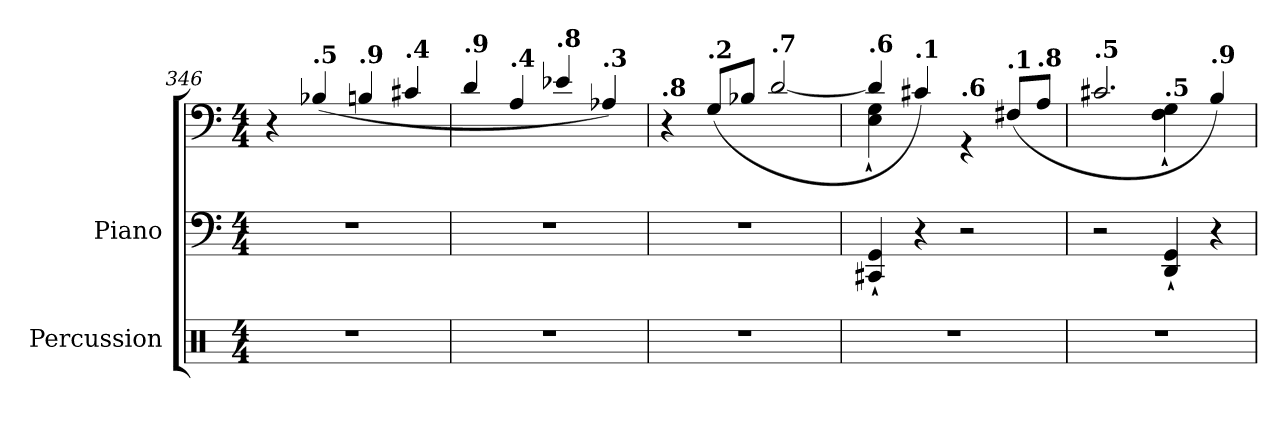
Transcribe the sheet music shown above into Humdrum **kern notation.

**kern	**kern	**kern
*part2	*part1	*part1
*staff3	*staff2	*staff1
*I"Percussion	*I"Piano	*
*I'Perc.	*I'Pno.	*
*clefX	*clefF4	*clefF4
*k[]	*k[]	*k[]
*	*C:	*C:
*M4/4	*M4/4	*M4/4
*MM108	*MM108	*MM108
=346	=346	=346
1r	1r	4r
*	*	*MM107
!	!	!LO:TX:a:B:t=.5
.	.	(4B-X/
*	*	*MM106
!	!	!LO:TX:a:B:t=.9
.	.	4Bn/
*	*	*MM106
!	!	!LO:TX:a:B:t=.4
.	.	4c#X/
=347	=347	=347
*	*	*MM105
!	!	!LO:TX:a:B:t=.9
1r	1r	4d/
*	*	*MM105
!	!	!LO:TX:a:B:t=.4
.	.	4A/
*	*	*MM104
!	!	!LO:TX:a:B:t=.8
.	.	4e-X/
*	*	*MM104
!	!	!LO:TX:a:B:t=.3
.	.	4A-X/)
=348	=348	=348
*	*	*MM103
!	!	!LO:TX:a:B:t=.8
1r	1r	4r
*	*	*MM103
!	!	!LO:TX:a:B:t=.2
.	.	(>8G/L
*	*	*MM103
.	.	8B-X/J
*	*	*MM102
!	!	!LO:TX:a:B:t=.7
.	.	[2d/
=349	=349	=349
*	*	*MM101
*	*	*^
!	!	!LO:TX:a:B:t=.6	!
1r	4CC#X/` 4GG/`	4d/]	4E\` 4G\`
*	*	*MM101	*
!	!	!LO:TX:a:B:t=.1	!
.	4r	4c#X/)	2.ryy
*	*	*MM100	*
!	!	!LO:TX:a:B:t=.6	!
.	2r	4rGG	.
*	*	*MM100	*
!	!	!LO:TX:a:B:t=.1	!
.	.	(8F#X/L	.
*	*	*MM99	*
!	!	!LO:TX:a:B:t=.8	!
.	.	8A/J	.
=350	=350	=350	=350
*	*	*MM99	*
!	!	!LO:TX:a:B:t=.5	!
1r	2r	2.c#X/	2ryy
*	*	*MM98	*
!	!	!	!LO:TX:a:B:t=.5
.	4DD/` 4GG/`	.	4F\` 4G\`
*	*	*MM97	*
!	!	!LO:TX:a:B:t=.9	!
.	4r	4B/)	4ryy
*	*	*v	*v
=	=	=
*-	*-	*-
